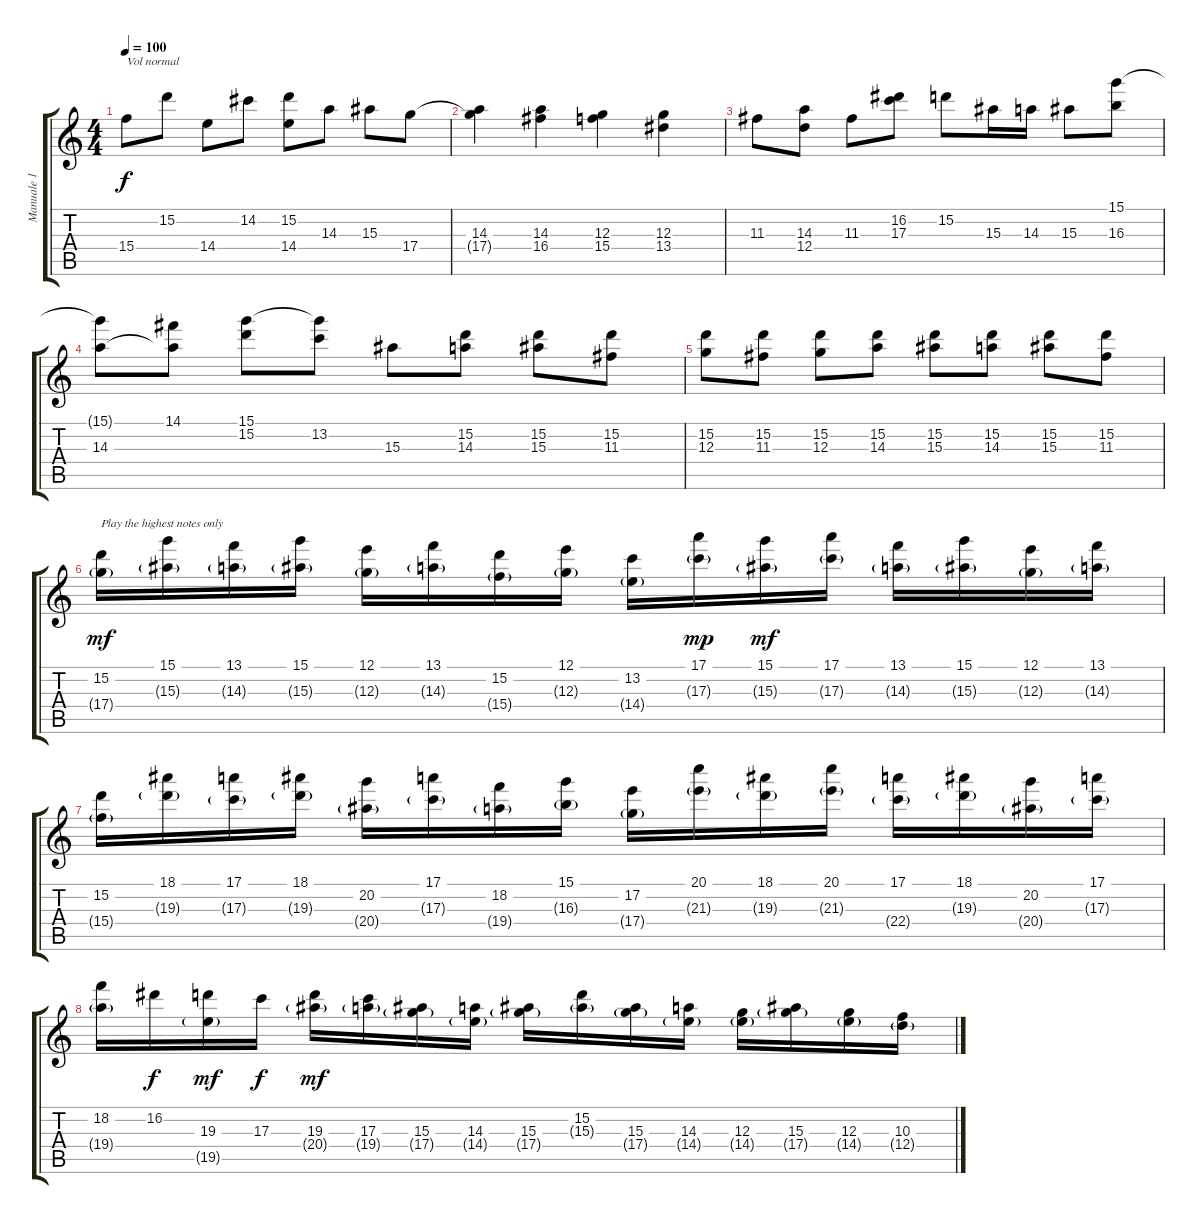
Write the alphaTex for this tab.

\track ("Manuale 1" "Manuale 1") {instrument overdrivenguitar}
\staff {score tabs}
\tuning (E4 B3 G3 D3 A2 E2) {hide}
\ts (4 4)
\tempo 100
\clef g2
\ks c
15.4.8{txt "Vol normal" dy f volume 14} 15.2.8 14.4.8 14.2.8 (15.2 14.4).8 14.3.8 15.3.8 17.4.8 |
(14.3 17.4{t}).4 (14.3 16.4).4 (12.3 15.4).4 (12.3 13.4).4 |
11.3.8 (14.3 12.4).8 11.3.8 (16.2 17.3).8 15.2.8 15.3.16 14.3.16 15.3.8 (15.1 16.3).8 |
(15.1{t} 14.3).8 (14.1 14.3{t}).8 (15.1 15.2).8 (15.1{t} 13.2).8 15.3.8 (15.2 14.3).8 (15.2 15.3).8 (15.2 11.3).8 |
(15.2 12.3).8 (15.2 11.3).8 (15.2 12.3).8 (15.2 14.3).8 (15.2 15.3).8 (15.2 14.3).8 (15.2 15.3).8 (15.2 11.3).8 |
(15.2 17.4{g}).16{txt "Play the highest notes only" dy mf} (15.1 15.3{g}).16 (13.1 14.3{g}).16 (15.1 15.3{g}).16 (12.1 12.3{g}).16 (13.1 14.3{g}).16 (15.2 15.4{g}).16 (12.1 12.3{g}).16 (13.2 14.4{g}).16 (17.1 17.3{g}).16{dy mp} (15.1 15.3{g}).16{dy mf} (17.1 17.3{g}).16 (13.1 14.3{g}).16 (15.1 15.3{g}).16 (12.1 12.3{g}).16 (13.1 14.3{g}).16 |
(15.2 15.4{g}).16 (18.1 19.3{g}).16 (17.1 17.3{g}).16 (18.1 19.3{g}).16 (20.2 20.4{g}).16 (17.1 17.3{g}).16 (18.2 19.4{g}).16 (15.1 16.3{g}).16 (17.2 17.4{g}).16 (20.1 21.3{g}).16 (18.1 19.3{g}).16 (20.1 21.3{g}).16 (17.1 22.4{g}).16 (18.1 19.3{g}).16 (20.2 20.4{g}).16 (17.1 17.3{g}).16 |
(18.2 19.4{g}).16 16.2.16{dy f} (19.3 19.5{g}).16{dy mf} 17.3.16{dy f} (19.3 20.4{g}).16{dy mf} (17.3 19.4{g}).16 (15.3 17.4{g}).16 (14.3 14.4{g}).16 (15.3 17.4{g}).16 (15.2 15.3{g}).16 (15.3 17.4{g}).16 (14.3 14.4{g}).16 (12.3 14.4{g}).16 (15.3 17.4{g}).16 (12.3 14.4{g}).16 (10.3 12.4{g}).16
